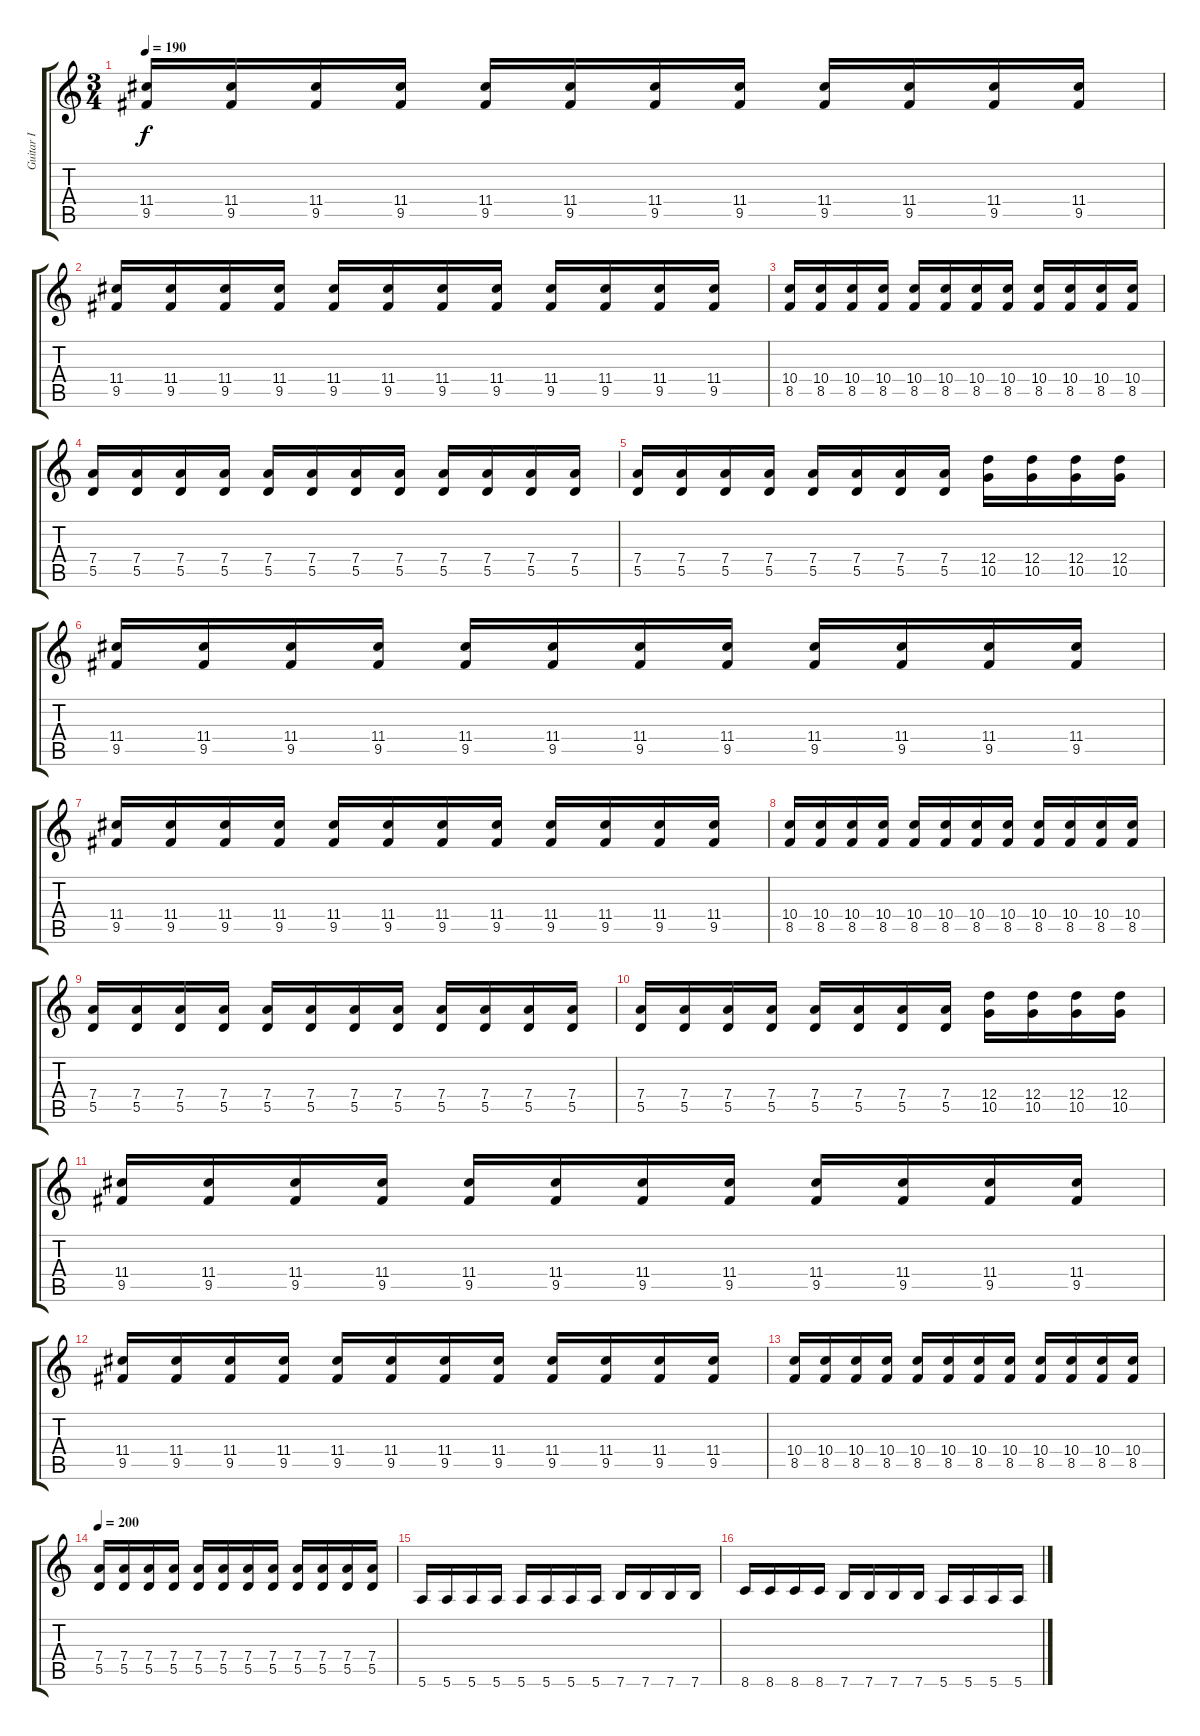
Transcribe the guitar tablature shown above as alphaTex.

\track ("Guitar I" "Guitar I") {instrument distortionguitar}
\staff {score tabs}
\tuning (E4 B3 G3 D3 A2 E2) {hide}
\ts (3 4)
\tempo 190
\clef g2
\ks c
(11.4 9.5).16{dy f} (11.4 9.5).16 (11.4 9.5).16 (11.4 9.5).16 (11.4 9.5).16 (11.4 9.5).16 (11.4 9.5).16 (11.4 9.5).16 (11.4 9.5).16 (11.4 9.5).16 (11.4 9.5).16 (11.4 9.5).16 |
(11.4 9.5).16 (11.4 9.5).16 (11.4 9.5).16 (11.4 9.5).16 (11.4 9.5).16 (11.4 9.5).16 (11.4 9.5).16 (11.4 9.5).16 (11.4 9.5).16 (11.4 9.5).16 (11.4 9.5).16 (11.4 9.5).16 |
(10.4 8.5).16 (10.4 8.5).16 (10.4 8.5).16 (10.4 8.5).16 (10.4 8.5).16 (10.4 8.5).16 (10.4 8.5).16 (10.4 8.5).16 (10.4 8.5).16 (10.4 8.5).16 (10.4 8.5).16 (10.4 8.5).16 |
(7.4 5.5).16 (7.4 5.5).16 (7.4 5.5).16 (7.4 5.5).16 (7.4 5.5).16 (7.4 5.5).16 (7.4 5.5).16 (7.4 5.5).16 (7.4 5.5).16 (7.4 5.5).16 (7.4 5.5).16 (7.4 5.5).16 |
(7.4 5.5).16 (7.4 5.5).16 (7.4 5.5).16 (7.4 5.5).16 (7.4 5.5).16 (7.4 5.5).16 (7.4 5.5).16 (7.4 5.5).16 (12.4 10.5).16 (12.4 10.5).16 (12.4 10.5).16 (12.4 10.5).16 |
(11.4 9.5).16 (11.4 9.5).16 (11.4 9.5).16 (11.4 9.5).16 (11.4 9.5).16 (11.4 9.5).16 (11.4 9.5).16 (11.4 9.5).16 (11.4 9.5).16 (11.4 9.5).16 (11.4 9.5).16 (11.4 9.5).16 |
(11.4 9.5).16 (11.4 9.5).16 (11.4 9.5).16 (11.4 9.5).16 (11.4 9.5).16 (11.4 9.5).16 (11.4 9.5).16 (11.4 9.5).16 (11.4 9.5).16 (11.4 9.5).16 (11.4 9.5).16 (11.4 9.5).16 |
(10.4 8.5).16 (10.4 8.5).16 (10.4 8.5).16 (10.4 8.5).16 (10.4 8.5).16 (10.4 8.5).16 (10.4 8.5).16 (10.4 8.5).16 (10.4 8.5).16 (10.4 8.5).16 (10.4 8.5).16 (10.4 8.5).16 |
(7.4 5.5).16 (7.4 5.5).16 (7.4 5.5).16 (7.4 5.5).16 (7.4 5.5).16 (7.4 5.5).16 (7.4 5.5).16 (7.4 5.5).16 (7.4 5.5).16 (7.4 5.5).16 (7.4 5.5).16 (7.4 5.5).16 |
(7.4 5.5).16 (7.4 5.5).16 (7.4 5.5).16 (7.4 5.5).16 (7.4 5.5).16 (7.4 5.5).16 (7.4 5.5).16 (7.4 5.5).16 (12.4 10.5).16 (12.4 10.5).16 (12.4 10.5).16 (12.4 10.5).16 |
(11.4 9.5).16 (11.4 9.5).16 (11.4 9.5).16 (11.4 9.5).16 (11.4 9.5).16 (11.4 9.5).16 (11.4 9.5).16 (11.4 9.5).16 (11.4 9.5).16 (11.4 9.5).16 (11.4 9.5).16 (11.4 9.5).16 |
(11.4 9.5).16 (11.4 9.5).16 (11.4 9.5).16 (11.4 9.5).16 (11.4 9.5).16 (11.4 9.5).16 (11.4 9.5).16 (11.4 9.5).16 (11.4 9.5).16 (11.4 9.5).16 (11.4 9.5).16 (11.4 9.5).16 |
(10.4 8.5).16 (10.4 8.5).16 (10.4 8.5).16 (10.4 8.5).16 (10.4 8.5).16 (10.4 8.5).16 (10.4 8.5).16 (10.4 8.5).16 (10.4 8.5).16 (10.4 8.5).16 (10.4 8.5).16 (10.4 8.5).16 |
\tempo 200
(7.4 5.5).16 (7.4 5.5).16 (7.4 5.5).16 (7.4 5.5).16 (7.4 5.5).16 (7.4 5.5).16 (7.4 5.5).16 (7.4 5.5).16 (7.4 5.5).16 (7.4 5.5).16 (7.4 5.5).16 (7.4 5.5).16 |
5.6.16 5.6.16 5.6.16 5.6.16 5.6.16 5.6.16 5.6.16 5.6.16 7.6.16 7.6.16 7.6.16 7.6.16 |
8.6.16 8.6.16 8.6.16 8.6.16 7.6.16 7.6.16 7.6.16 7.6.16 5.6.16 5.6.16 5.6.16 5.6.16
